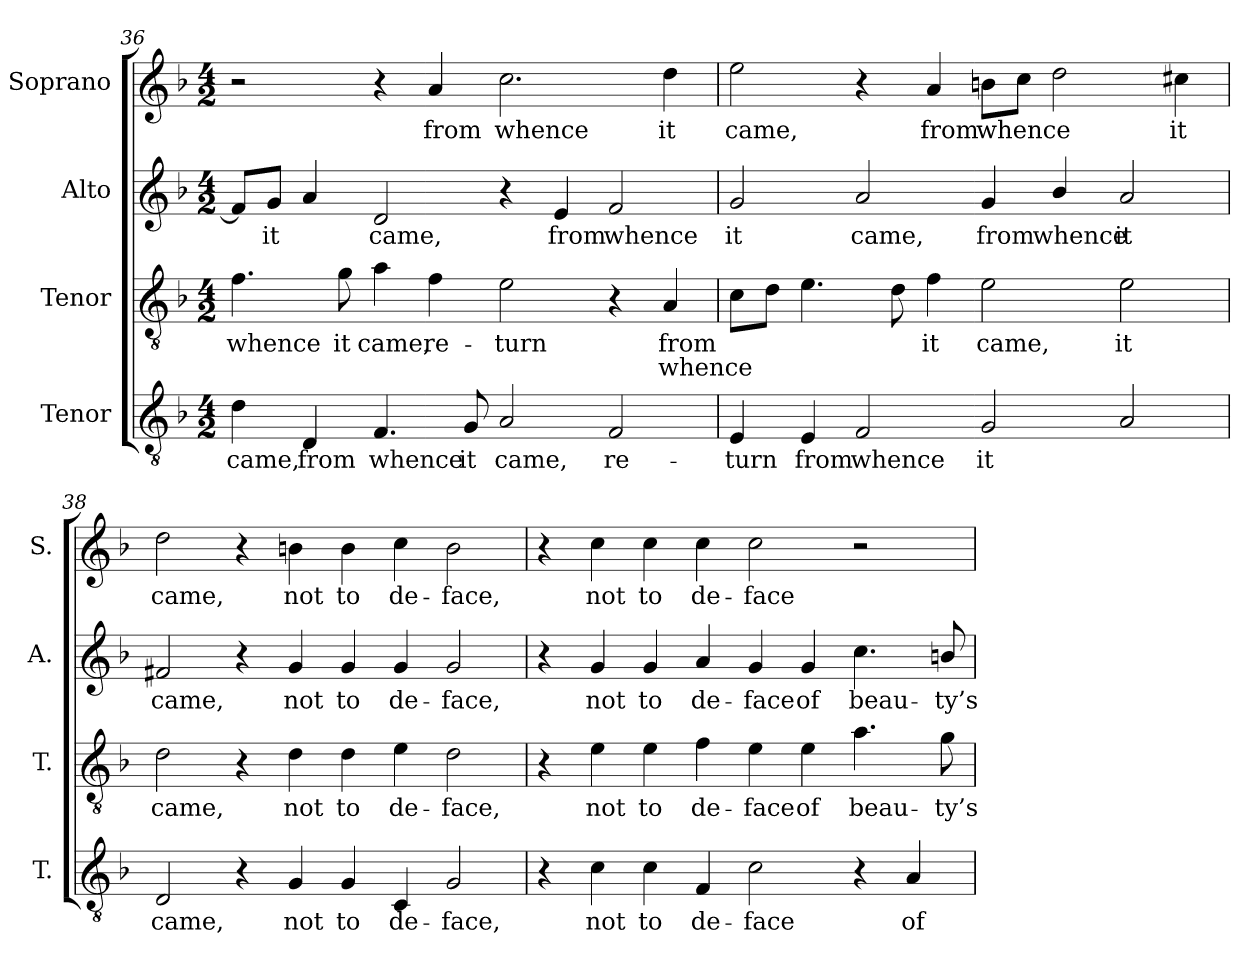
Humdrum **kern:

**kern	**text	**kern	**text	**text	**kern	**text	**kern	**text
*part4	*part4	*part3	*part3	*part3	*part2	*part2	*part1	*part1
*staff4	*staff4	*staff3	*staff3	*staff3	*staff2	*staff2	*staff1	*staff1
*I"Tenor	*	*I"Tenor	*	*	*I"Alto	*	*I"Soprano	*
*I'T.	*	*I'T.	*	*	*I'A.	*	*I'S.	*
*clefGv2	*	*clefGv2	*	*	*clefG2	*	*clefG2	*
*ITrd7c12	*	*ITrd7c12	*	*	*	*	*	*
*k[b-]	*	*k[b-]	*	*	*k[b-]	*	*k[b-]	*
*F:	*	*F:	*	*	*F:	*	*F:	*
*M4/2	*	*M4/2	*	*	*M4/2	*	*M4/2	*
=36	=36	=36	=36	=36	=36	=36	=36	=36
!	!LO:LY:b:color=#000000	!	!	!	!	!	!	!
!	!	!	!LO:LY:b:color=#000000	!	!	!	!	!
4Di\	came,	4.Fi\	whence	.	8fi/L]	.	2r	.
!	!	!	!	!	!	!LO:LY:b:color=#000000	!	!
.	.	.	.	.	8gi/J	it	.	.
!	!LO:LY:b:color=#000000	!	!	!	!	!	!	!
4DDi/	from	.	.	.	4ai/	.	.	.
!	!	!	!LO:LY:b:color=#000000	!	!	!	!	!
.	.	8Gi\	it	.	.	.	.	.
!	!LO:LY:b:color=#000000	!	!	!	!	!	!	!
!	!	!	!LO:LY:b:color=#000000	!	!	!	!	!
!	!	!	!	!	!	!LO:LY:b:color=#000000	!	!
4.FFi/	whence	4Ai\	came,	.	2di/	came,	4r	.
!	!	!	!LO:LY:b:color=#000000	!	!	!	!	!
!	!	!	!	!	!	!	!	!LO:LY:b:color=#000000
.	.	4Fi\	re-	.	.	.	4ai/	from
!	!LO:LY:b:color=#000000	!	!	!	!	!	!	!
8GGi/	it	.	.	.	.	.	.	.
!	!LO:LY:b:color=#000000	!	!	!	!	!	!	!
!	!	!	!LO:LY:b:color=#000000	!	!	!	!	!
!	!	!	!	!	!	!	!	!LO:LY:b:color=#000000
2AAi/	came,	2Ei\	-turn	.	4r	.	2.cci\	whence
!	!	!	!	!	!	!LO:LY:b:color=#000000	!	!
.	.	.	.	.	4ei/	from	.	.
!	!LO:LY:b:color=#000000	!	!	!	!	!	!	!
!	!	!	!	!	!	!LO:LY:b:color=#000000	!	!
2FFi/	re-	4r	.	.	2fi/	whence	.	.
!	!	!	!LO:LY:b:color=#000000	!LO:LY:b:color=#000000	!	!	!	!
!	!	!	!	!	!	!	!	!LO:LY:b:color=#000000
.	.	4AAi/	from	whence	.	.	4ddi\	it
=37	=37	=37	=37	=37	=37	=37	=37	=37
!	!LO:LY:b:color=#000000	!	!	!	!	!	!	!
!	!	!	!	!	!	!LO:LY:b:color=#000000	!	!
!	!	!	!	!	!	!	!	!LO:LY:b:color=#000000
4EEi/	-turn	8Ci\L	.	.	2gi/	it	2eei\	came,
.	.	8Di\J	.	.	.	.	.	.
!	!LO:LY:b:color=#000000	!	!	!	!	!	!	!
4EEi/	from	4.Ei\	.	.	.	.	.	.
!	!LO:LY:b:color=#000000	!	!	!	!	!	!	!
!	!	!	!	!	!	!LO:LY:b:color=#000000	!	!
2FFi/	whence	.	.	.	2ai/	came,	4r	.
.	.	8Di\	.	.	.	.	.	.
!	!	!	!LO:LY:b:color=#000000	!	!	!	!	!
!	!	!	!	!	!	!	!	!LO:LY:b:color=#000000
.	.	4Fi\	it	.	.	.	4ai/	from
!	!LO:LY:b:color=#000000	!	!	!	!	!	!	!
!	!	!	!LO:LY:b:color=#000000	!	!	!	!	!
!	!	!	!	!	!	!LO:LY:b:color=#000000	!	!
!	!	!	!	!	!	!	!	!LO:LY:b:color=#000000
2GGi/	it	2Ei\	came,	.	4gi/	from	8bni\L	whence
.	.	.	.	.	.	.	8cci\J	.
!	!	!	!	!	!	!LO:LY:b:color=#000000	!	!
.	.	.	.	.	4b-i/	whence	2ddi\	.
!	!	!	!LO:LY:b:color=#000000	!	!	!	!	!
!	!	!	!	!	!	!LO:LY:b:color=#000000	!	!
2AAi/	.	2Ei\	it	.	2ai/	it	.	.
!	!	!	!	!	!	!	!	!LO:LY:b:color=#000000
.	.	.	.	.	.	.	4cc#Xi\	it
!!LO:LB:g=z
=38	=38	=38	=38	=38	=38	=38	=38	=38
!	!LO:LY:b:color=#000000	!	!	!	!	!	!	!
!	!	!	!LO:LY:b:color=#000000	!	!	!	!	!
!	!	!	!	!	!	!LO:LY:b:color=#000000	!	!
!	!	!	!	!	!	!	!	!LO:LY:b:color=#000000
2DDi/	came,	2Di\	came,	.	2f#Xi/	came,	2ddi\	came,
4r	.	4r	.	.	4r	.	4r	.
!	!LO:LY:b:color=#000000	!	!	!	!	!	!	!
!	!	!	!LO:LY:b:color=#000000	!	!	!	!	!
!	!	!	!	!	!	!LO:LY:b:color=#000000	!	!
!	!	!	!	!	!	!	!	!LO:LY:b:color=#000000
4GGi/	not	4Di\	not	.	4gi/	not	4bni\	not
!	!LO:LY:b:color=#000000	!	!	!	!	!	!	!
!	!	!	!LO:LY:b:color=#000000	!	!	!	!	!
!	!	!	!	!	!	!LO:LY:b:color=#000000	!	!
!	!	!	!	!	!	!	!	!LO:LY:b:color=#000000
4GGi/	to	4Di\	to	.	4gi/	to	4bi\	to
!	!LO:LY:b:color=#000000	!	!	!	!	!	!	!
!	!	!	!LO:LY:b:color=#000000	!	!	!	!	!
!	!	!	!	!	!	!LO:LY:b:color=#000000	!	!
!	!	!	!	!	!	!	!	!LO:LY:b:color=#000000
4CCi/	de-	4Ei\	de-	.	4gi/	de-	4cci\	de-
!	!LO:LY:b:color=#000000	!	!	!	!	!	!	!
!	!	!	!LO:LY:b:color=#000000	!	!	!	!	!
!	!	!	!	!	!	!LO:LY:b:color=#000000	!	!
!	!	!	!	!	!	!	!	!LO:LY:b:color=#000000
2GGi/	-face,	2Di\	-face,	.	2gi/	-face,	2bi\	-face,
=39	=39	=39	=39	=39	=39	=39	=39	=39
4r	.	4r	.	.	4r	.	4r	.
!	!LO:LY:b:color=#000000	!	!	!	!	!	!	!
!	!	!	!LO:LY:b:color=#000000	!	!	!	!	!
!	!	!	!	!	!	!LO:LY:b:color=#000000	!	!
!	!	!	!	!	!	!	!	!LO:LY:b:color=#000000
4Ci\	not	4Ei\	not	.	4gi/	not	4cci\	not
!	!LO:LY:b:color=#000000	!	!	!	!	!	!	!
!	!	!	!LO:LY:b:color=#000000	!	!	!	!	!
!	!	!	!	!	!	!LO:LY:b:color=#000000	!	!
!	!	!	!	!	!	!	!	!LO:LY:b:color=#000000
4Ci\	to	4Ei\	to	.	4gi/	to	4cci\	to
!	!LO:LY:b:color=#000000	!	!	!	!	!	!	!
!	!	!	!LO:LY:b:color=#000000	!	!	!	!	!
!	!	!	!	!	!	!LO:LY:b:color=#000000	!	!
!	!	!	!	!	!	!	!	!LO:LY:b:color=#000000
4FFi/	de-	4Fi\	de-	.	4ai/	de-	4cci\	de-
!	!LO:LY:b:color=#000000	!	!	!	!	!	!	!
!	!	!	!LO:LY:b:color=#000000	!	!	!	!	!
!	!	!	!	!	!	!LO:LY:b:color=#000000	!	!
!	!	!	!	!	!	!	!	!LO:LY:b:color=#000000
2Ci\	-face	4Ei\	-face	.	4gi/	-face	2cci\	-face
!	!	!	!LO:LY:b:color=#000000	!	!	!	!	!
!	!	!	!	!	!	!LO:LY:b:color=#000000	!	!
.	.	4Ei\	of	.	4gi/	of	.	.
!	!	!	!LO:LY:b:color=#000000	!	!	!	!	!
!	!	!	!	!	!	!LO:LY:b:color=#000000	!	!
4r	.	4.Ai\	beau-	.	4.cci\	beau-	2r	.
!	!LO:LY:b:color=#000000	!	!	!	!	!	!	!
4AAi/	of	.	.	.	.	.	.	.
!	!	!	!LO:LY:b:color=#000000	!	!	!	!	!
!	!	!	!	!	!	!LO:LY:b:color=#000000	!	!
.	.	8Gi\	-ty’s	.	8bni/	-ty’s	.	.
=	=	=	=	=	=	=	=	=
*-	*-	*-	*-	*-	*-	*-	*-	*-
